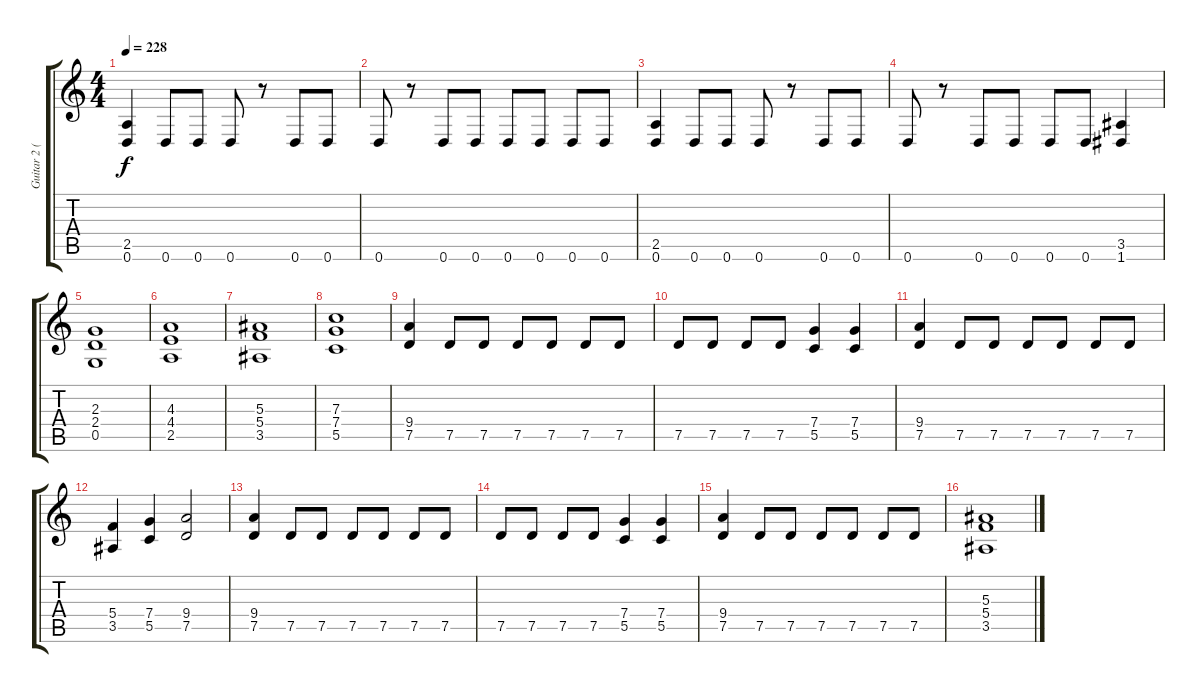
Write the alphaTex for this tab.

\track ("Guitar 2 (Ale)" "Guitar 2 (") {instrument distortionguitar}
\staff {score tabs}
\tuning (D4 A3 F3 C3 G2 D2) {hide}
\ts (4 4)
\tempo 228
\clef g2
\ks c
(2.5 0.6).4{dy f} 0.6.8 0.6.8 0.6.8 r.8 0.6.8 0.6.8 |
0.6.8 r.8 0.6.8 0.6.8 0.6.8 0.6.8 0.6.8 0.6.8 |
(2.5 0.6).4 0.6.8 0.6.8 0.6.8 r.8 0.6.8 0.6.8 |
0.6.8 r.8 0.6.8 0.6.8 0.6.8 0.6.8 (3.5 1.6).4 |
(2.3 2.4 0.5).1 |
(4.3 4.4 2.5).1 |
(5.3 5.4 3.5).1 |
(7.3 7.4 5.5).1 |
(9.4 7.5).4 7.5.8 7.5.8 7.5.8 7.5.8 7.5.8 7.5.8 |
7.5.8 7.5.8 7.5.8 7.5.8 (7.4 5.5).4 (7.4 5.5).4 |
(9.4 7.5).4 7.5.8 7.5.8 7.5.8 7.5.8 7.5.8 7.5.8 |
(5.4 3.5).4 (7.4 5.5).4 (9.4 7.5).2 |
(9.4 7.5).4 7.5.8 7.5.8 7.5.8 7.5.8 7.5.8 7.5.8 |
7.5.8 7.5.8 7.5.8 7.5.8 (7.4 5.5).4 (7.4 5.5).4 |
(9.4 7.5).4 7.5.8 7.5.8 7.5.8 7.5.8 7.5.8 7.5.8 |
(5.3 5.4 3.5).1
